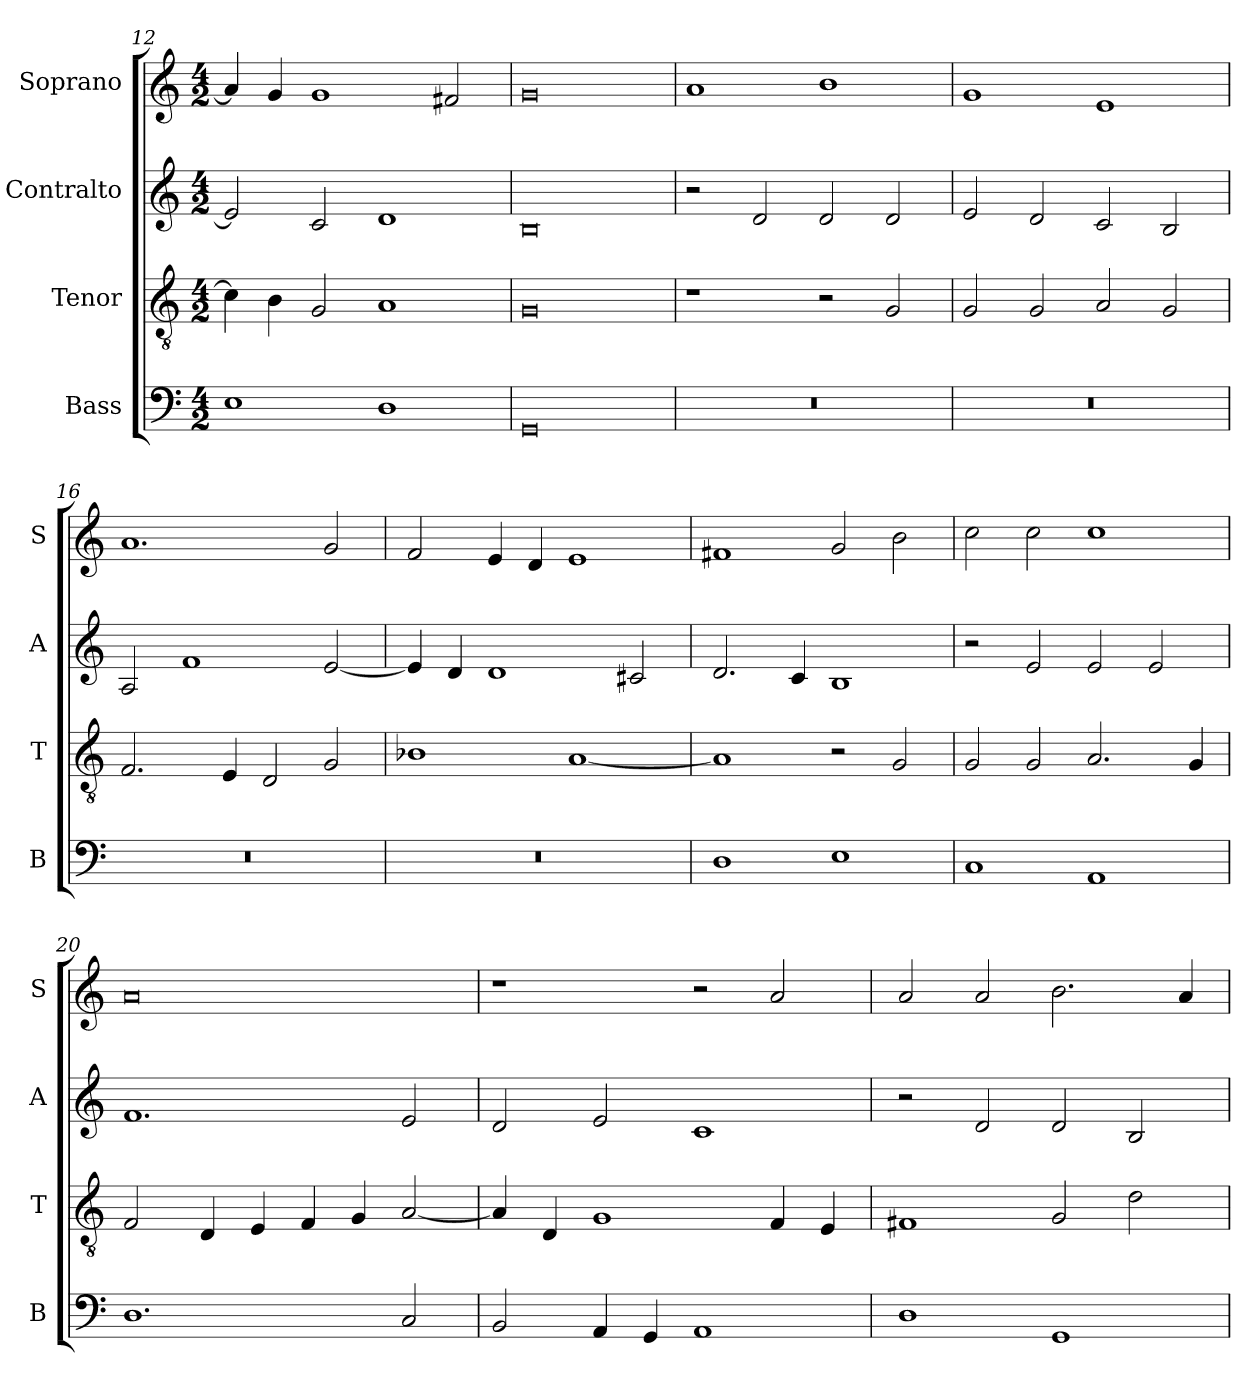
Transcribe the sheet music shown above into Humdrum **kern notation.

**kern	**kern	**kern	**kern
*part4	*part3	*part2	*part1
*staff4	*staff3	*staff2	*staff1
*I"Bass	*I"Tenor	*I"Contralto	*I"Soprano
*I'B	*I'T	*I'A	*I'S
*clefF4	*clefGv2	*clefG2	*clefG2
*k[]	*k[]	*k[]	*k[]
*G:mix	*G:mix	*G:mix	*G:mix
*M4/2	*M4/2	*M4/2	*M4/2
=12	=12	=12	=12
1E	4c]	2e]	4a]
.	4B	.	4g
.	2G	2c	1g
1D	1A	1d	.
.	.	.	2f#X
=13	=13	=13	=13
0GG	0G	0B	0g
=14	=14	=14	=14
0r	1r	2r	1a
.	.	2d	.
.	2r	2d	1b
.	2G	2d	.
=15	=15	=15	=15
0r	2G	2e	1g
.	2G	2d	.
.	2A	2c	1e
.	2G	2B	.
=16	=16	=16	=16
0r	2.F	2A	1.a
.	.	1f	.
.	4E	.	.
.	2D	.	.
.	2G	[2e	2g
=17	=17	=17	=17
0r	1B-X	4e]	2f
.	.	4d	.
.	.	1d	4e
.	.	.	4d
.	[1A	.	1e
.	.	2c#X	.
=18	=18	=18	=18
1D	1A]	2.d	1f#X
.	.	4c	.
1E	2r	1B	2g
.	2G	.	2b
=19	=19	=19	=19
1C	2G	2r	2cc
.	2G	2e	2cc
1AA	2.A	2e	1cc
.	.	2e	.
.	4G	.	.
=20	=20	=20	=20
1.D	2F	1.f	0a
.	4D	.	.
.	4E	.	.
.	4F	.	.
.	4G	.	.
2C	[2A	2e	.
=21	=21	=21	=21
2BB	4A]	2d	1r
.	4D	.	.
4AA	1G	2e	.
4GG	.	.	.
1AA	.	1c	2r
.	4F	.	2a
.	4E	.	.
=22	=22	=22	=22
1D	1F#X	2r	2a
.	.	2d	2a
1GG	2G	2d	2.b
.	2d	2B	.
.	.	.	4a
=	=	=	=
*-	*-	*-	*-
